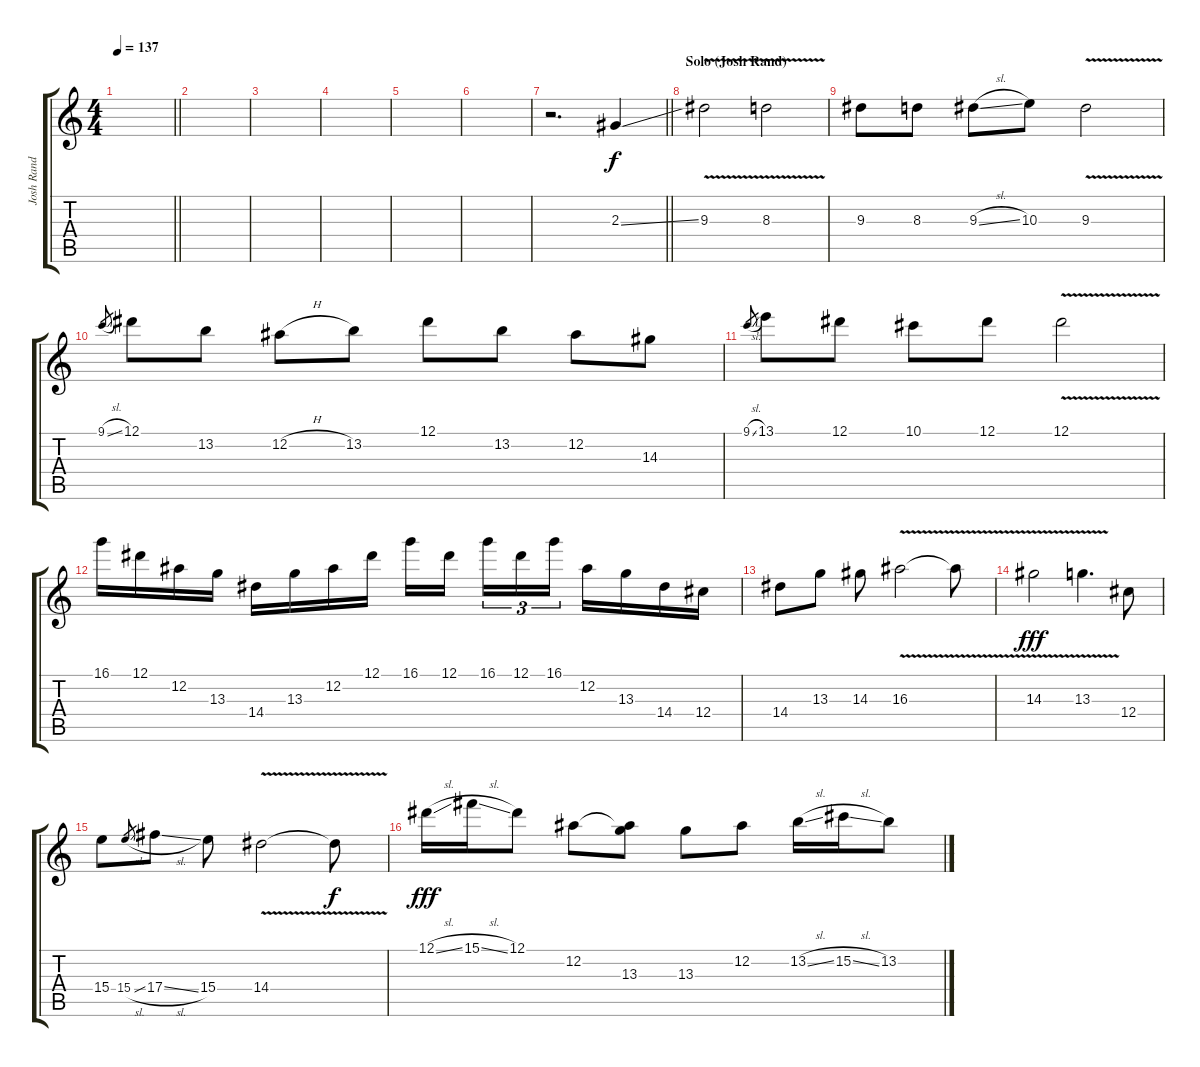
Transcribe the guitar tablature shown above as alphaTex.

\track ("Josh Rand Solo" "Josh Rand ") {instrument overdrivenguitar}
\staff {score tabs}
\tuning (Eb4 Bb3 Gb3 Db3 Ab2 Eb2) {hide}
\ts (4 4)
\tempo 137
\clef g2
\barLineRight lightlight
\ks c
|
|
|
|
|
|
\barLineRight lightlight
r.2{d} 2.3{ss}.4 |
\section ("" "Solo (Josh Rand)")
9.3{v}.2 8.3{v}.2 |
9.3.8 8.3.8 9.3{sl}.8 10.3.8 9.3{v}.2 |
9.1{sl}.8{gr} 12.1.8 13.2.8 12.2{h}.8 13.2.8 12.1.8 13.2.8 12.2.8 14.3.8 |
9.1{sl}.8{gr} 13.1.8 12.1.8 10.1.8 12.1.8 12.1{v}.2 |
16.1.16 12.1.16 12.2.16 13.3.16 14.4.16 13.3.16 12.2.16 12.1.16 16.1.16 12.1.16{beam splitsecondary} 16.1.16{tu (3 2)} 12.1.16{tu (3 2)} 16.1.16{tu (3 2)} 12.2.16 13.3.16 14.4.16 12.4.16 |
14.4.8 13.3.8 14.3.8 16.3{v}.2 16.3{t}.8{dy f} |
14.3{v}.2{dy fff} 13.3{v}.4{d} 12.4.8 |
15.4.8 15.4{sl}.8{gr} 17.4{sl}.8 15.4.8 14.4{v}.2 14.4{t}.8{dy f} |
12.1{sl}.16{dy fff} 15.1{sl}.16 12.1.8 12.2.8 (12.2{t} 13.3).8 13.3.8 12.2.8 13.2{sl}.16 15.2{sl}.16 13.2.8
